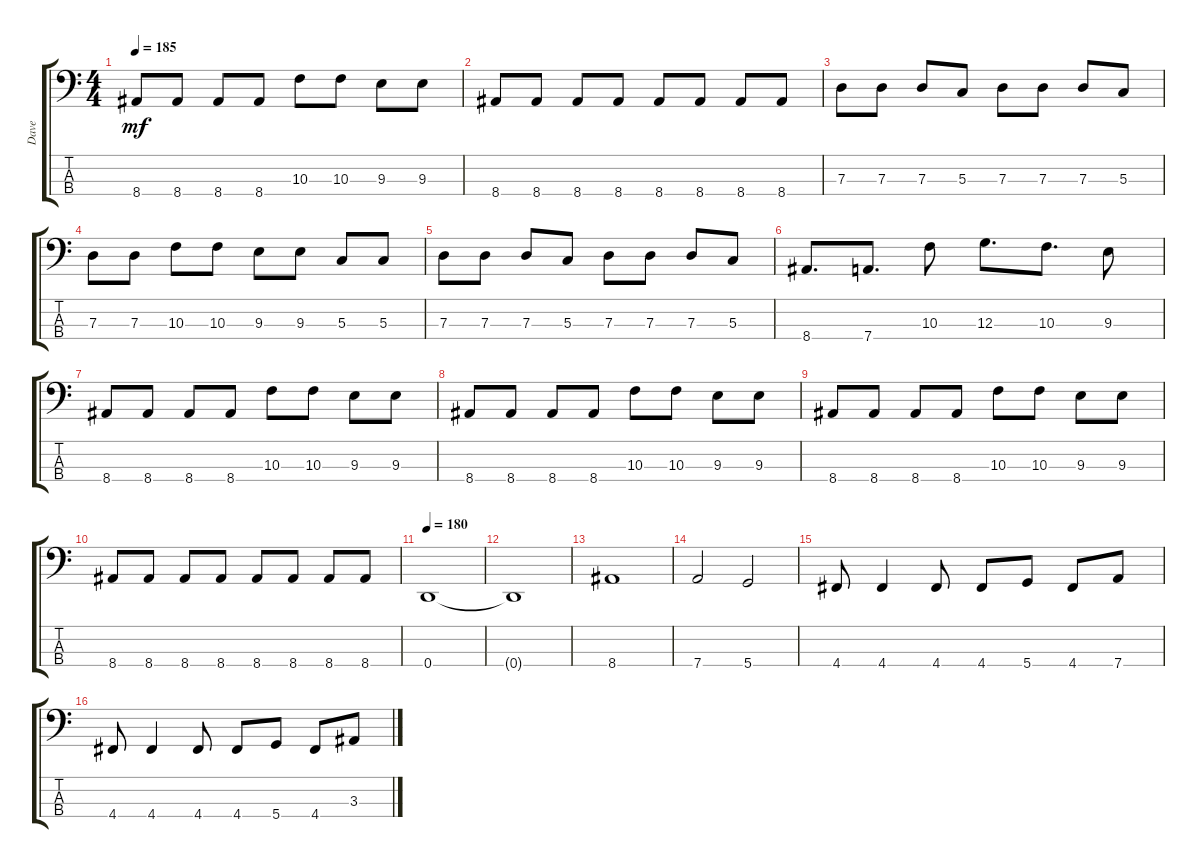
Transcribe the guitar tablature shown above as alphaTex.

\track ("Dave" "Dave") {instrument electricbasspick}
\staff {score tabs}
\tuning (F2 C2 G1 D1) {hide}
\ts (4 4)
\tempo 185
\clef f4
\ks c
8.4.8{dy mf} 8.4.8 8.4.8 8.4.8 10.3.8 10.3.8 9.3.8 9.3.8 |
8.4.8 8.4.8 8.4.8 8.4.8 8.4.8 8.4.8 8.4.8 8.4.8 |
7.3.8 7.3.8 7.3.8 5.3.8 7.3.8 7.3.8 7.3.8 5.3.8 |
7.3.8 7.3.8 10.3.8 10.3.8 9.3.8 9.3.8 5.3.8 5.3.8 |
7.3.8 7.3.8 7.3.8 5.3.8 7.3.8 7.3.8 7.3.8 5.3.8 |
8.4.8{d} 7.4.8{d} 10.3.8 12.3.8{d} 10.3.8{d} 9.3.8 |
8.4.8 8.4.8 8.4.8 8.4.8 10.3.8 10.3.8 9.3.8 9.3.8 |
8.4.8 8.4.8 8.4.8 8.4.8 10.3.8 10.3.8 9.3.8 9.3.8 |
8.4.8 8.4.8 8.4.8 8.4.8 10.3.8 10.3.8 9.3.8 9.3.8 |
8.4.8 8.4.8 8.4.8 8.4.8 8.4.8 8.4.8 8.4.8 8.4.8 |
\tempo 180
0.4.1 |
0.4{t}.1 |
8.4.1 |
7.4.2 5.4.2 |
4.4.8 4.4.4 4.4.8 4.4.8 5.4.8 4.4.8 7.4.8 |
4.4.8 4.4.4 4.4.8 4.4.8 5.4.8 4.4.8 3.3.8
